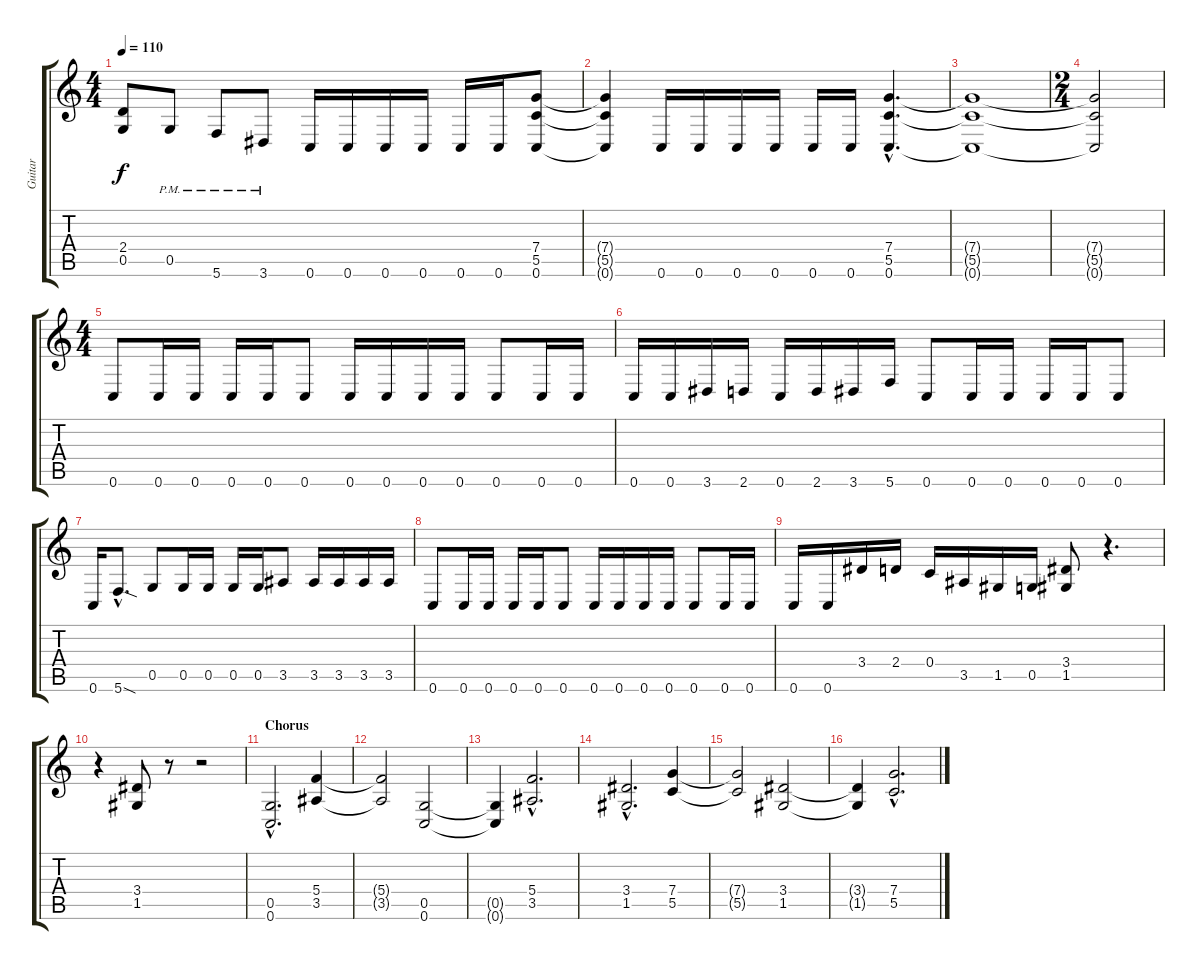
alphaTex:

\track ("Guitar" "Guitar") {instrument distortionguitar}
\staff {score tabs}
\tuning (D4 A3 F3 C3 G2 C2) {hide}
\ts (4 4)
\tempo 110
\clef g2
\ks c
(2.4{t} 0.5{t}).8{dy f} 0.5{pm}.8 5.6{pm}.8 3.6{pm}.8 0.6.16 0.6.16 0.6.16 0.6.16 0.6.16 0.6.16 (7.4 5.5 0.6).8 |
(7.4{t} 5.5{t} 0.6{t}).4 0.6.16 0.6.16 0.6.16 0.6.16 0.6.16 0.6.16 (7.4{hac} 5.5{hac} 0.6{hac}).4{d} |
(7.4{t} 5.5{t} 0.6{t}).1 |
\ts (2 4)
(7.4{t} 5.5{t} 0.6{t}).2 |
\ts (4 4)
0.6.8 0.6.16 0.6.16 0.6.16 0.6.16 0.6.8 0.6.16 0.6.16 0.6.16 0.6.16 0.6.8 0.6.16 0.6.16 |
0.6.16 0.6.16 3.6.16 2.6.16 0.6.16 2.6.16 3.6.16 5.6.16 0.6.8 0.6.16 0.6.16 0.6.16 0.6.16 0.6.8 |
0.6.16 5.6{sod hac}.8{d} 0.5.8 0.5.16 0.5.16 0.5.16 0.5.16 3.5.8 3.5.16 3.5.16 3.5.16 3.5.16 |
0.6.8 0.6.16 0.6.16 0.6.16 0.6.16 0.6.8 0.6.16 0.6.16 0.6.16 0.6.16 0.6.8 0.6.16 0.6.16 |
0.6.16 0.6.16 3.4.16 2.4.16 0.4.16 3.5.16 1.5.16 0.5.16 (3.4 1.5).8 r.4{d} |
r.4 (3.4 1.5).8 r.8 r.2 |
\section ("" "Chorus")
(0.5{hac} 0.6{hac}).2{d} (5.4 3.5).4 |
(5.4{t} 3.5{t}).2 (0.5 0.6).2 |
(0.5{t} 0.6{t}).4 (5.4{hac} 3.5{hac}).2{d} |
(3.4{hac} 1.5{hac}).2{d} (7.4 5.5).4 |
(7.4{t} 5.5{t}).2 (3.4 1.5).2 |
(3.4{t} 1.5{t}).4 (7.4{hac} 5.5{hac}).2{d}
